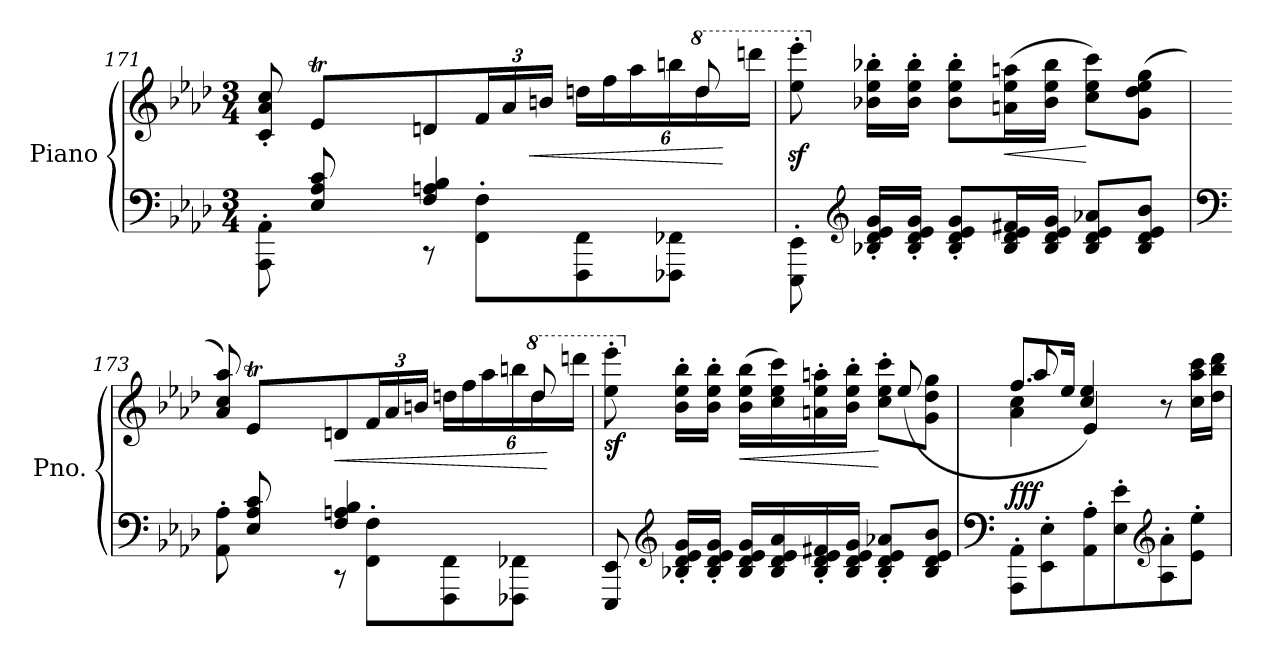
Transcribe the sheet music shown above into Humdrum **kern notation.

**kern	**kern	**dynam
*part1	*part1	*part1
*staff2	*staff1	*staff1/2
*I"Piano	*	*
*I'Pno.	*	*
*clefF4	*clefG2	*
*k[b-e-a-d-]	*k[b-e-a-d-]	*
*M3/4	*M3/4	*
=171	=171	=171
*^	*^	*
!	!	!	!	!LO:DY:b
8AAA-\' 8AA-\'	8ryy	8c/' 8a-/' 8cc/'	8ryy	other-dynamics
8ryy	8E-/ 8A-/ 8c/	8e-T/L	32fyy	.
.	.	.	32e-yy	.
.	.	.	32fyy	.
.	.	.	32e-yy	.
8rCC	4F/ 4An/ 4B-/	8dn/	4ryy	.
*	*	*Xbrackettup	*	*
8FF\' 8F\'L	.	24f/L	.	.
.	.	24a-/	.	.
!	!	!	!	!LO:HP:b
.	.	24bn/JJ	.	<
*	*	*	*Xtuplet	*
8FFF\ 8FF\	4ryy	24ddn\LL	24ryy	.
.	.	24ff\	24ryy	.
.	.	24aa-\	24ryy	.
8FFF-X\ 8FF-X\J	.	24bbn\	24ryy	.
*	*	*8va	*	*
.	.	24ddd\	12ddd/	.
.	.	24ddddn\JJ	.	[
*v	*v	*	*	*
*	*v	*v	*
!!LO:LB:g=z
=172	=172	=172
8EEE-\' 8EE-\'	8eee-\z<' 8eeee-\z<'	.
*clefG2	*	*
*	*X8va	*
16B-X/' 16d-/' 16e-/' 16g/'LL	16b-X\' 16ee-\' 16bb-X\'LL	.
16B-/' 16d-/' 16e-/' 16g/'JJ	16b-\' 16ee-\' 16bb-\'JJ	.
8B-/' 8d-/' 8e-/' 8g/'L	8b-\' 8ee-\' 8bb-\'L	.
!	!	!LO:HP:b
16B-/ 16d-/ 16e-/ 16f#X/L	(16an\ 16ee-\ 16aan\L	<
16B-/ 16d-/ 16e-/ 16g/JJ	16b-\ 16ee-\ 16bb-\JJ	.
8B-/ 8d-/ 8e-/ 8a-X/L	8cc\ 8ee-\ 8ccc\L)	[
8B-/ 8d-/ 8e-/ 8b-/J	(8g\ 8dd-\ 8ee-\ 8gg\J	.
=173	=173	=173
*clefF4	*	*
*^	*^	*
8AA-\' 8A-\'	8ryy	8a-/ 8cc/ 8aa-/)	8ryy	.
8ryy	8E-/ 8A-/ 8c/	8e-T/L	32fyy	.
.	.	.	32e-yy	.
.	.	.	32fyy	.
.	.	.	32e-yy	.
!	!	!	!	!LO:HP:b
8rCC	4F/ 4An/ 4B-/	8dn/	4ryy	<
*	*	*tuplet	*	*
8FF\' 8F\'L	.	24f/L	.	.
.	.	24a-/	.	.
.	.	24bn/JJ	.	.
*	*	*	*Xtuplet	*
8FFF\ 8FF\	4ryy	24ddn\LL	24ryy	.
.	.	24ff\	24ryy	.
.	.	24aa-\	24ryy	.
8FFF-X\ 8FF-X\J	.	24bbn\	24ryy	.
*	*	*8va	*	*
.	.	24ddd\	12ddd/	.
.	.	24ddddn\JJ	.	[
*v	*v	*	*	*
!!LO:LB:g=z	!!
=174	=174	=174	=174
!	!	!	!LO:DY:b
8EEE-/ 8EE-/	8eee-\' 8eeee-\'	8ryy	sf
*	*v	*v	*
*clefG2	*	*
*	*X8va	*
16B-X/' 16d-/' 16e-/' 16g/'LL	16b-\' 16ee-\' 16bb-\'LL	.
16B-/' 16d-/' 16e-/' 16g/'JJ	16b-\' 16ee-\' 16bb-\'JJ	.
!	!	!LO:HP:b
16B-/ 16d-/ 16e-/ 16g/LL	(>16b-\ 16ee-\ 16bb-\LL	<
16B-/ 16d-/ 16e-/ 16a-/	16cc\ 16ee-\ 16ccc\)	.
16B-/' 16d-/' 16e-/' 16f#X/'	16an\' 16ee-\' 16aan\'	.
16B-/ 16d-/ 16e-/ 16g/JJ	16b-\' 16ee-\' 16bb-\'JJ	.
8B-/' 8d-/' 8e-/' 8a-X/'L	8cc\' 8ee-\' 8ccc\'L	[
*	*^	*
8B-/ 8d-/ 8e-/ 8b-/J	8g\ 8dd-\ 8gg\J	(8ee-/	.
*	*v	*v	*
=175	=175	=175
*clefF4	*	*
*	*^	*
*	*	*^	*
!	!	!	!	!LO:DY:b
8AAA-\' 8AA-\'L	4a-\ 4cc\	8.ff/L	8aa-/	fff
8EE-\' 8E-\'	.	.	2ryy	.
.	.	16ee-/Jk	.	.
8AA-\' 8A-\'	4e-/	4cc/ 4ee-/)	.	.
8E-\' 8e-\'	.	.	.	.
*clefG2	*	*	*	*
8A-\' 8a-\'	8r	4ryy	.	.
8e-\' 8ee-\'J	16cc\ 16aa-\ 16ccc\LL	.	8ryy	.
.	16dd-\ 16bb-\ 16ddd-\JJ	.	.	.
*	*v	*v	*v	*
=	=	=
*-	*-	*-
